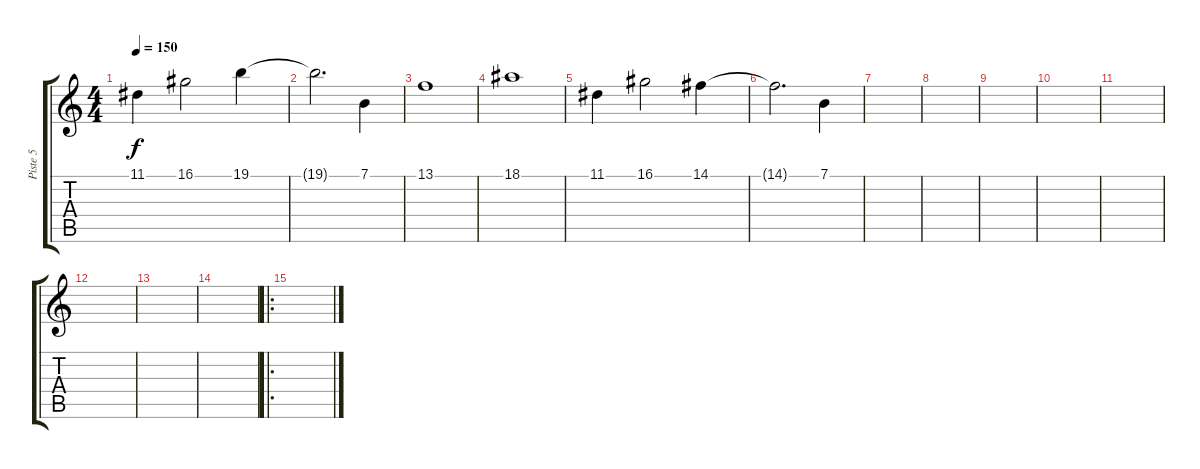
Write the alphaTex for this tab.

\track ("Piste 5" "Piste 5") {instrument brightacousticpiano}
\staff {score tabs}
\tuning (E4 B3 G3 D3 A2 E2) {hide}
\ts (4 4)
\tempo 150
\clef g2
\ks c
11.1.4{dy f} 16.1.2 19.1.4 |
19.1{t}.2{d} 7.1.4 |
13.1.1 |
18.1.1 |
11.1.4 16.1.2 14.1.4 |
14.1{t}.2{d} 7.1.4 |
|
|
|
|
|
|
|
|
\ro
